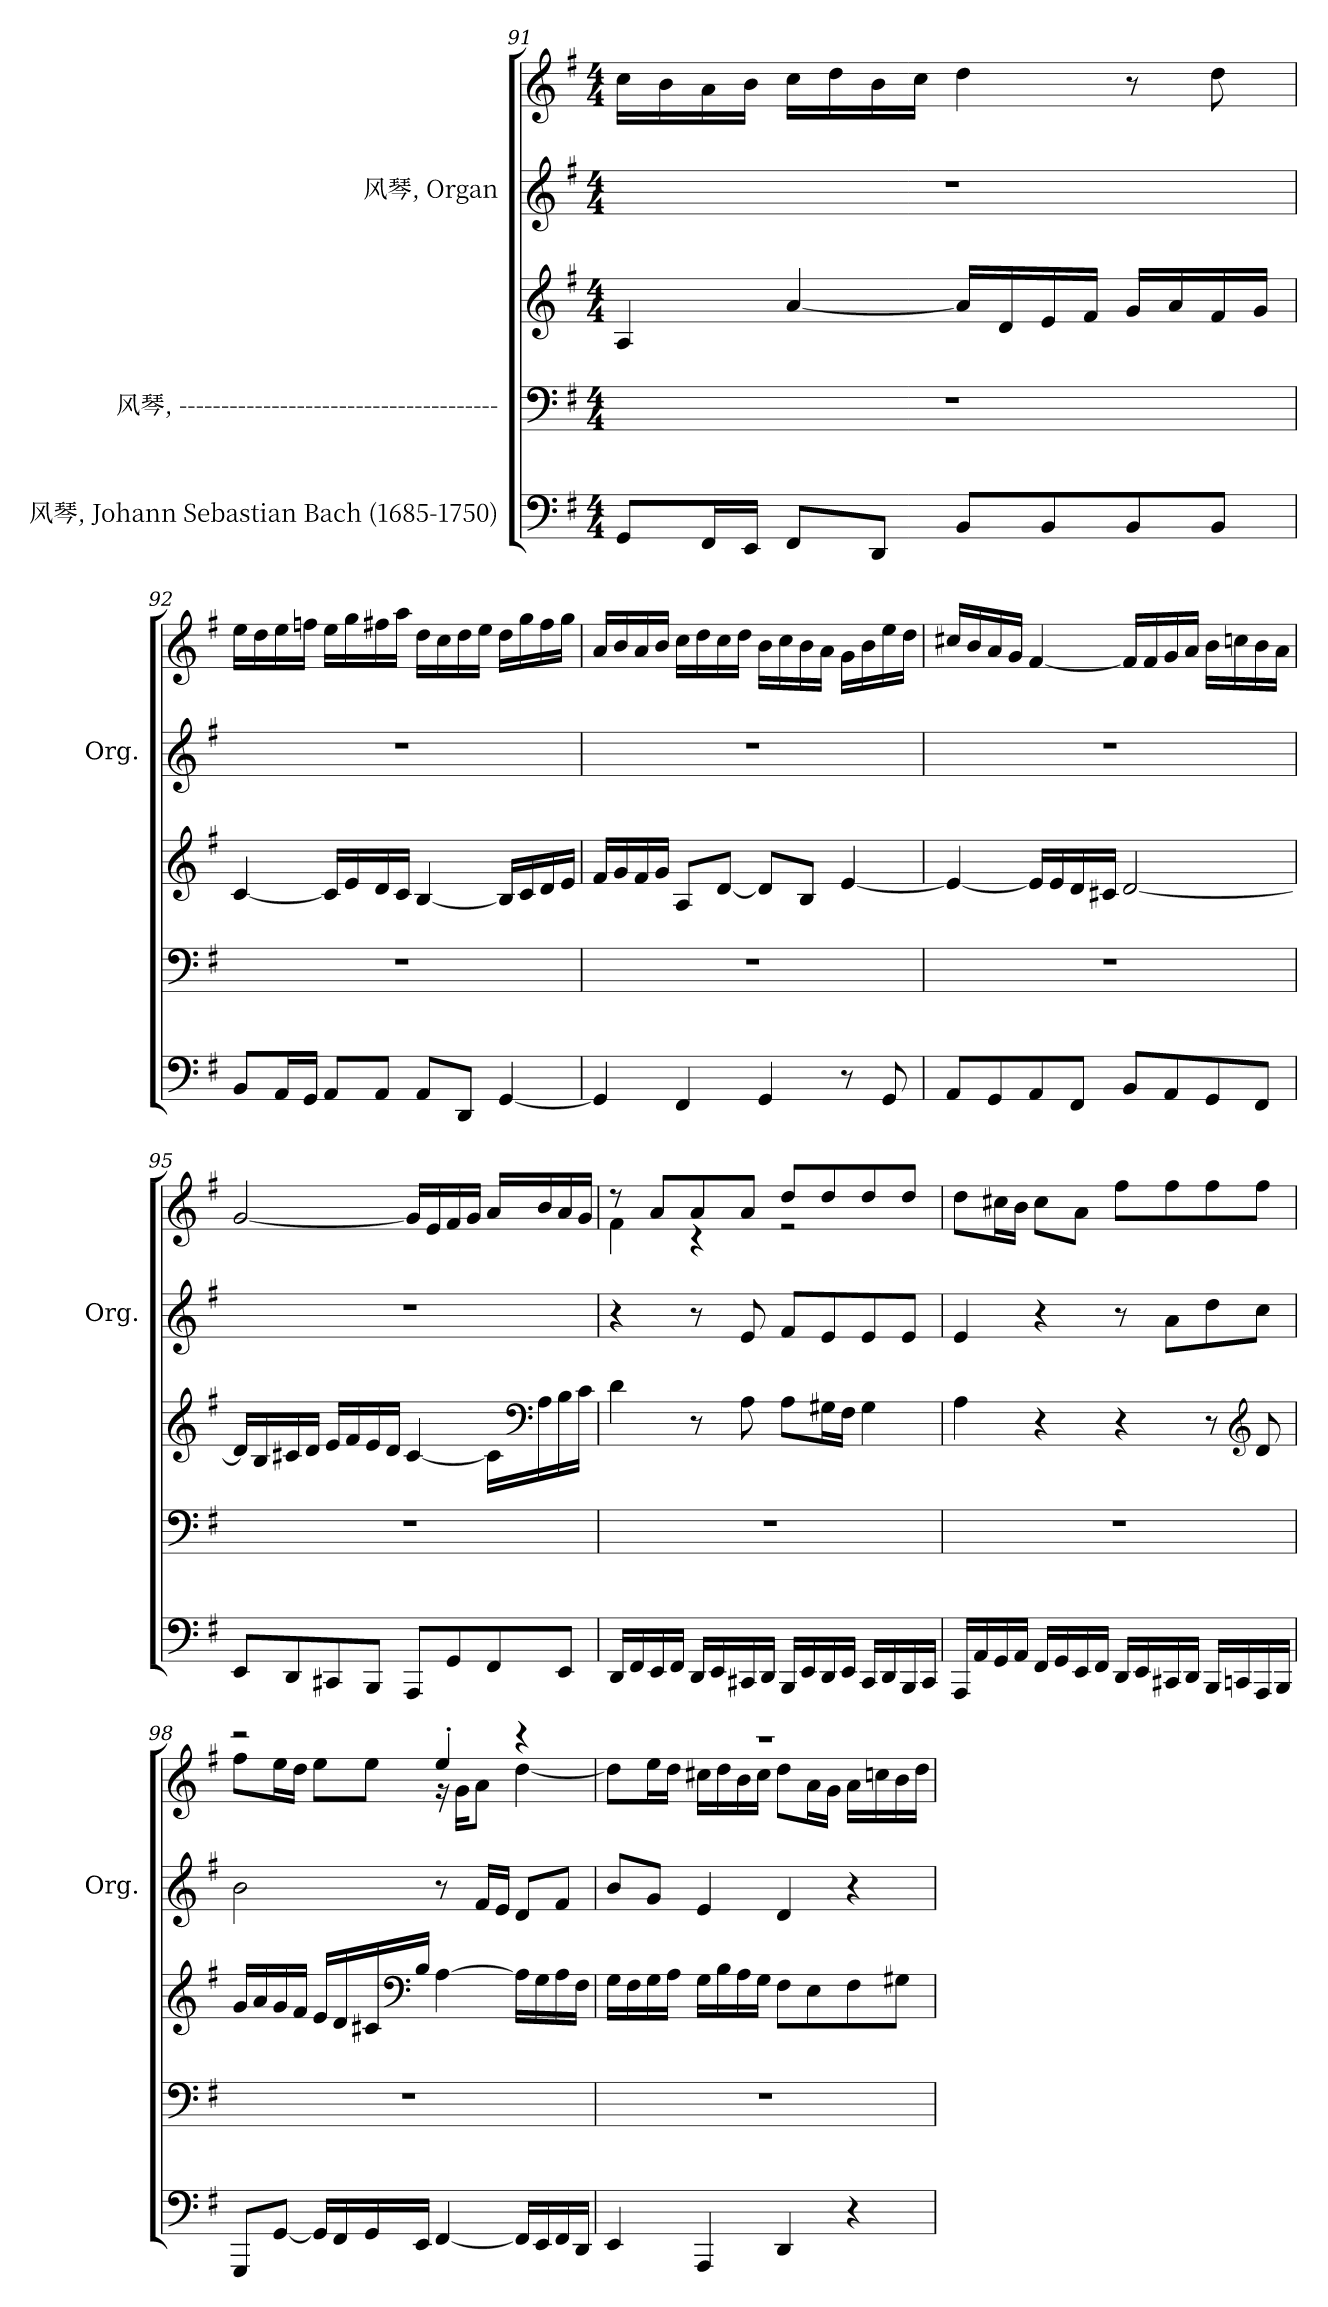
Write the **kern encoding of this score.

**kern	**kern	**kern	**kern	**kern
*part3	*part2	*part2	*part1	*part1
*staff5	*staff4	*staff3	*staff2	*staff1
*I"风琴, Johann Sebastian Bach   (1685-1750)	*I"风琴, --------------------------------------	*	*I"风琴, Organ	*
*	*	*	*I'Org.	*
*clefF4	*clefF4	*clefG2	*clefG2	*clefG2
*k[f#]	*k[f#]	*k[f#]	*k[f#]	*k[f#]
*M4/4	*M4/4	*M4/4	*M4/4	*M4/4
=91	=91	=91	=91	=91
8GG/L	1r	4A/	1r	16cc\LL
.	.	.	.	16b\
16FF#/L	.	.	.	16a\
16EE/JJ	.	.	.	16b\JJ
8FF#/L	.	[4a/	.	16cc\LL
.	.	.	.	16dd\
8DD/J	.	.	.	16b\
.	.	.	.	16cc\JJ
8BB/L	.	16a/LL]	.	4dd\
.	.	16d/	.	.
8BB/	.	16e/	.	.
.	.	16f#/JJ	.	.
8BB/	.	16g/LL	.	8r
.	.	16a/	.	.
8BB/J	.	16f#/	.	8dd\
.	.	16g/JJ	.	.
!!LO:PB:g=z
=92	=92	=92	=92	=92
8BB/L	1r	[4c/	1r	16ee\LL
.	.	.	.	16dd\
16AA/L	.	.	.	16ee\
16GG/JJ	.	.	.	16ffn\JJ
8AA/L	.	16c/LL]	.	16ee\LL
.	.	16e/	.	16gg\
8AA/J	.	16d/	.	16ff#X\
.	.	16c/JJ	.	16aa\JJ
8AA/L	.	[4B/	.	16dd\LL
.	.	.	.	16cc\
8DD/J	.	.	.	16dd\
.	.	.	.	16ee\JJ
[4GG/	.	16B/LL]	.	16dd\LL
.	.	16c/	.	16gg\
.	.	16d/	.	16ff#\
.	.	16e/JJ	.	16gg\JJ
=93	=93	=93	=93	=93
4GG/]	1r	16f#/LL	1r	16a/LL
.	.	16g/	.	16b/
.	.	16f#/	.	16a/
.	.	16g/JJ	.	16b/JJ
4FF#/	.	8A/L	.	16cc\LL
.	.	.	.	16dd\
.	.	[8d/J	.	16cc\
.	.	.	.	16dd\JJ
4GG/	.	8d/L]	.	16b\LL
.	.	.	.	16cc\
.	.	8B/J	.	16b\
.	.	.	.	16a\JJ
8r	.	[4e/	.	16g\LL
.	.	.	.	16b\
8GG/	.	.	.	16ee\
.	.	.	.	16dd\JJ
!!LO:LB:g=z
=94	=94	=94	=94	=94
8AA/L	1r	4e/_	1r	16cc#X/LL
.	.	.	.	16b/
8GG/	.	.	.	16a/
.	.	.	.	16g/JJ
8AA/	.	16e/LL]	.	[4f#/
.	.	16e/	.	.
8FF#/J	.	16d/	.	.
.	.	16c#X/JJ	.	.
8BB/L	.	[2d/	.	16f#/LL]
.	.	.	.	16f#/
8AA/	.	.	.	16g/
.	.	.	.	16a/JJ
8GG/	.	.	.	16b\LL
.	.	.	.	16ccn\
8FF#/J	.	.	.	16b\
.	.	.	.	16a\JJ
=95	=95	=95	=95	=95
8EE/L	1r	16d/LL]	1r	[2g/
.	.	16B/	.	.
8DD/	.	16c#X/	.	.
.	.	16d/JJ	.	.
8CC#X/	.	16e/LL	.	.
.	.	16f#/	.	.
8BBB/J	.	16e/	.	.
.	.	16d/JJ	.	.
8AAA/L	.	[4c#/	.	16g/LL]
.	.	.	.	16e/
8GG/	.	.	.	16f#/
.	.	.	.	16g/JJ
8FF#/	.	16c#\LL]	.	16a/LL
*	*	*clefF4	*	*
.	.	16A\	.	16b/
8EE/J	.	16B\	.	16a/
.	.	16c#\JJ	.	16g/JJ
!!LO:PB:g=z
=96	=96	=96	=96	=96
*	*	*	*	*^
16DD/LL	1r	4d\	4r	8r	4f#\
16FF#/	.	.	.	.	.
16EE/	.	.	.	8a/L	.
16FF#/JJ	.	.	.	.	.
16DD/LL	.	8r	8r	8a/	4r
16EE/	.	.	.	.	.
16CC#X/	.	8A\	8e/	8a/J	.
16DD/JJ	.	.	.	.	.
16BBB/LL	.	8A\L	8f#/L	8dd/L	2r
16EE/	.	.	.	.	.
16DD/	.	16G#X\L	8e/	8dd/	.
16EE/JJ	.	16F#\JJ	.	.	.
16CC#/LL	.	4G#\	8e/	8dd/	.
16DD/	.	.	.	.	.
16BBB/	.	.	8e/J	8dd/J	.
16CC#/JJ	.	.	.	.	.
*	*	*	*	*v	*v
=97	=97	=97	=97	=97
16AAA/LL	1r	4A\	4e/	8dd\L
16AA/	.	.	.	.
16GG/	.	.	.	16cc#X\L
16AA/JJ	.	.	.	16b\JJ
16FF#/LL	.	4r	4r	8cc#\L
16GG/	.	.	.	.
16EE/	.	.	.	8a\J
16FF#/JJ	.	.	.	.
16DD/LL	.	4r	8r	8ff#\L
16EE/	.	.	.	.
16CC#X/	.	.	8a\L	8ff#\
16DD/JJ	.	.	.	.
16BBB/LL	.	8r	8dd\	8ff#\
16CCn/	.	.	.	.
*	*	*clefG2	*	*
16AAA/	.	8d/	8cc\J	8ff#\J
16BBB/JJ	.	.	.	.
!!LO:LB:g=z
=98	=98	=98	=98	=98
*	*	*	*	*^
8GGG/L	1r	16g/LL	2b\	2r	8ff#\L
.	.	16a/	.	.	.
[8GG/J	.	16g/	.	.	16ee\L
.	.	16f#/JJ	.	.	16dd\JJ
16GG/LL]	.	16e/LL	.	.	8ee\L
16FF#/	.	16d/	.	.	.
16GG/	.	16c#X/	.	.	8ee\J
*	*	*clefF4	*	*	*
16EE/JJ	.	16B/JJ	.	.	.
[4FF#/	.	[4A\	8r	4ee'/	16r
.	.	.	.	.	16g\KL
.	.	.	16f#/LL	.	8a\J
.	.	.	16e/JJ	.	.
16FF#/LL]	.	16A\LL]	8d/L	4r	[4dd\
16EE/	.	16G\	.	.	.
16FF#/	.	16A\	8f#/J	.	.
16DD/JJ	.	16F#\JJ	.	.	.
=99	=99	=99	=99	=99	=99
4EE/	1r	16G\LL	8b/L	1r	8dd\L]
.	.	16F#\	.	.	.
.	.	16G\	8g/J	.	16ee\L
.	.	16A\JJ	.	.	16dd\JJ
4AAA/	.	16G\LL	4e/	.	16cc#X\LL
.	.	16B\	.	.	16dd\
.	.	16A\	.	.	16b\
.	.	16G\JJ	.	.	16cc#\JJ
4DD/	.	8F#\L	4d/	.	8dd\L
.	.	8E\	.	.	16a\L
.	.	.	.	.	16g\JJ
4r	.	8F#\	4r	.	16a\LL
.	.	.	.	.	16ccn\
.	.	8G#X\J	.	.	16b\
.	.	.	.	.	16dd\JJ
*	*	*	*	*v	*v
=	=	=	=	=
*-	*-	*-	*-	*-
